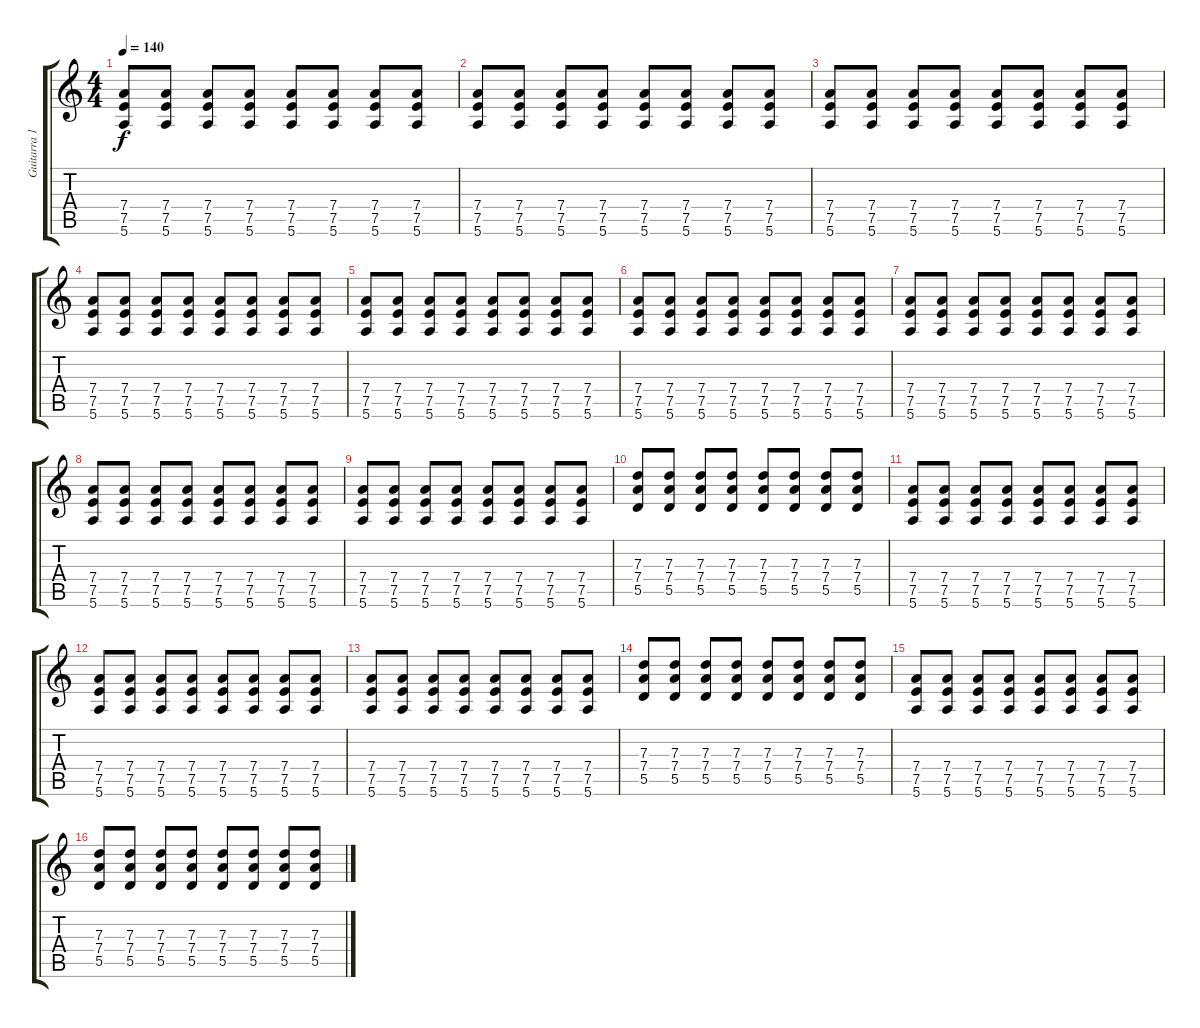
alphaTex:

\track ("Guitarra 1" "Guitarra 1") {instrument distortionguitar}
\staff {score tabs}
\tuning (E4 B3 G3 D3 A2 E2) {hide}
\ts (4 4)
\tempo 140
\clef g2
\ks c
(7.4 7.5 5.6).8{dy f} (7.4 7.5 5.6).8 (7.4 7.5 5.6).8 (7.4 7.5 5.6).8 (7.4 7.5 5.6).8 (7.4 7.5 5.6).8 (7.4 7.5 5.6).8 (7.4 7.5 5.6).8 |
(7.4 7.5 5.6).8 (7.4 7.5 5.6).8 (7.4 7.5 5.6).8 (7.4 7.5 5.6).8 (7.4 7.5 5.6).8 (7.4 7.5 5.6).8 (7.4 7.5 5.6).8 (7.4 7.5 5.6).8 |
(7.4 7.5 5.6).8 (7.4 7.5 5.6).8 (7.4 7.5 5.6).8 (7.4 7.5 5.6).8 (7.4 7.5 5.6).8 (7.4 7.5 5.6).8 (7.4 7.5 5.6).8 (7.4 7.5 5.6).8 |
(7.4 7.5 5.6).8 (7.4 7.5 5.6).8 (7.4 7.5 5.6).8 (7.4 7.5 5.6).8 (7.4 7.5 5.6).8 (7.4 7.5 5.6).8 (7.4 7.5 5.6).8 (7.4 7.5 5.6).8 |
(7.4 7.5 5.6).8 (7.4 7.5 5.6).8 (7.4 7.5 5.6).8 (7.4 7.5 5.6).8 (7.4 7.5 5.6).8 (7.4 7.5 5.6).8 (7.4 7.5 5.6).8 (7.4 7.5 5.6).8 |
(7.4 7.5 5.6).8 (7.4 7.5 5.6).8 (7.4 7.5 5.6).8 (7.4 7.5 5.6).8 (7.4 7.5 5.6).8 (7.4 7.5 5.6).8 (7.4 7.5 5.6).8 (7.4 7.5 5.6).8 |
(7.4 7.5 5.6).8 (7.4 7.5 5.6).8 (7.4 7.5 5.6).8 (7.4 7.5 5.6).8 (7.4 7.5 5.6).8 (7.4 7.5 5.6).8 (7.4 7.5 5.6).8 (7.4 7.5 5.6).8 |
(7.4 7.5 5.6).8 (7.4 7.5 5.6).8 (7.4 7.5 5.6).8 (7.4 7.5 5.6).8 (7.4 7.5 5.6).8 (7.4 7.5 5.6).8 (7.4 7.5 5.6).8 (7.4 7.5 5.6).8 |
(7.4 7.5 5.6).8 (7.4 7.5 5.6).8 (7.4 7.5 5.6).8 (7.4 7.5 5.6).8 (7.4 7.5 5.6).8 (7.4 7.5 5.6).8 (7.4 7.5 5.6).8 (7.4 7.5 5.6).8 |
(7.3 7.4 5.5).8 (7.3 7.4 5.5).8 (7.3 7.4 5.5).8 (7.3 7.4 5.5).8 (7.3 7.4 5.5).8 (7.3 7.4 5.5).8 (7.3 7.4 5.5).8 (7.3 7.4 5.5).8 |
(7.4 7.5 5.6).8 (7.4 7.5 5.6).8 (7.4 7.5 5.6).8 (7.4 7.5 5.6).8 (7.4 7.5 5.6).8 (7.4 7.5 5.6).8 (7.4 7.5 5.6).8 (7.4 7.5 5.6).8 |
(7.4 7.5 5.6).8 (7.4 7.5 5.6).8 (7.4 7.5 5.6).8 (7.4 7.5 5.6).8 (7.4 7.5 5.6).8 (7.4 7.5 5.6).8 (7.4 7.5 5.6).8 (7.4 7.5 5.6).8 |
(7.4 7.5 5.6).8 (7.4 7.5 5.6).8 (7.4 7.5 5.6).8 (7.4 7.5 5.6).8 (7.4 7.5 5.6).8 (7.4 7.5 5.6).8 (7.4 7.5 5.6).8 (7.4 7.5 5.6).8 |
(7.3 7.4 5.5).8 (7.3 7.4 5.5).8 (7.3 7.4 5.5).8 (7.3 7.4 5.5).8 (7.3 7.4 5.5).8 (7.3 7.4 5.5).8 (7.3 7.4 5.5).8 (7.3 7.4 5.5).8 |
(7.4 7.5 5.6).8 (7.4 7.5 5.6).8 (7.4 7.5 5.6).8 (7.4 7.5 5.6).8 (7.4 7.5 5.6).8 (7.4 7.5 5.6).8 (7.4 7.5 5.6).8 (7.4 7.5 5.6).8 |
(7.3 7.4 5.5).8 (7.3 7.4 5.5).8 (7.3 7.4 5.5).8 (7.3 7.4 5.5).8 (7.3 7.4 5.5).8 (7.3 7.4 5.5).8 (7.3 7.4 5.5).8 (7.3 7.4 5.5).8
